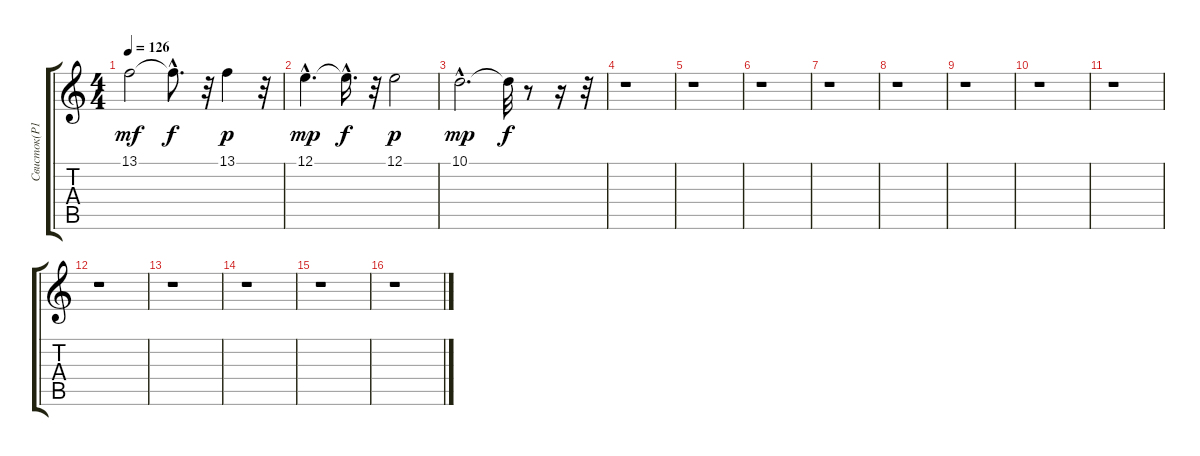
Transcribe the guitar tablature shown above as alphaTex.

\track ("Свисток(Р161)" "Свисток(Р1") {instrument whistle}
\staff {score tabs}
\tuning (E4 B3 G3 D3 A2 E2) {hide}
\ts (4 4)
\tempo 126
\clef g2
\ks c
13.1.2{dy mf} 13.1{hac t}.8{d dy f} r.32 13.1.4{dy p} r.32 |
12.1{hac}.4{d dy mp} 12.1{hac t}.16{d dy f} r.32 12.1.2{dy p} |
10.1{hac}.2{d dy mp} 10.1{t}.32{dy f} r.8 r.16 r.32 |
r.1 |
r.1 |
r.1 |
r.1 |
r.1 |
r.1 |
r.1 |
r.1 |
r.1 |
r.1 |
r.1 |
r.1 |
r.1
